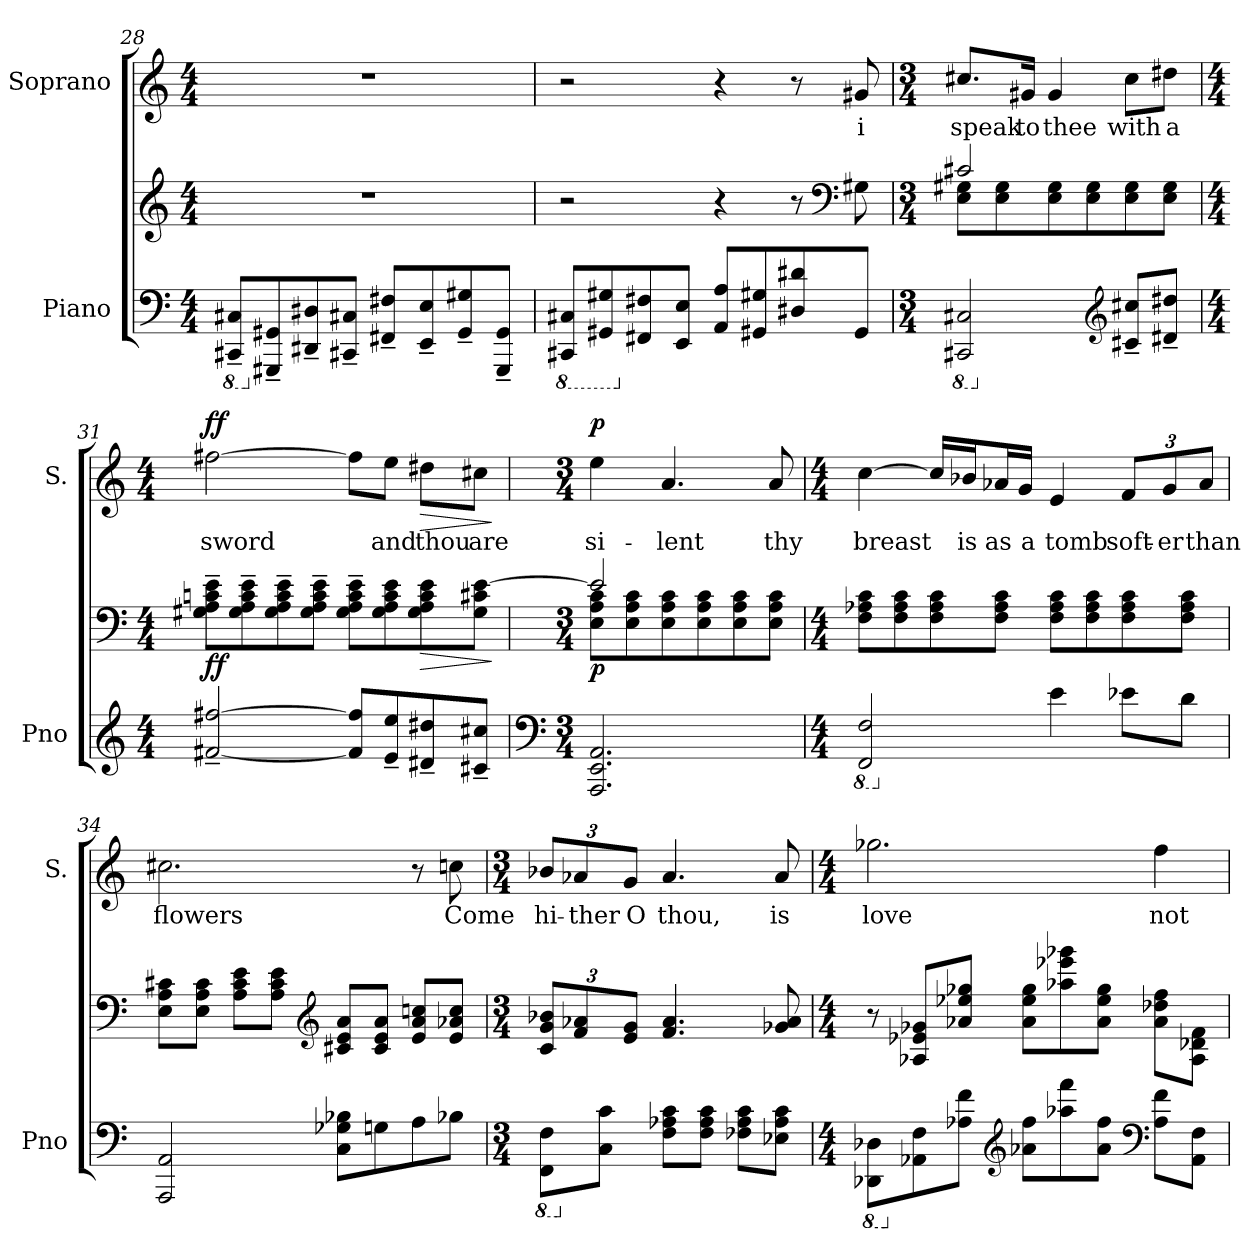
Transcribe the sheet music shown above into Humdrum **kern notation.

**kern	**kern	**dynam	**kern	**text	**dynam
*part2	*part2	*part2	*part1	*part1	*part1
*staff3	*staff2	*staff2/3	*staff1	*staff1	*staff1
*I"Piano	*	*	*I"Soprano	*	*
*I'Pno	*	*	*I'S.	*	*
*clefF4	*clefG2	*	*clefG2	*	*
*k[]	*k[]	*	*k[]	*	*
*C:	*C:	*	*C:	*	*
*M4/4	*M4/4	*	*M4/4	*	*
*8ba	*	*	*	*	*
=28	=28	=28	=28	=28	=28
8CC#X/~< 8CCC#X/~<L	1r	.	1r	.	.
*X8ba	*	*	*	*	*
8GG#X/~< 8GGG#X/~<	.	.	.	.	.
8D#X/~< 8DD#X/~<	.	.	.	.	.
8C#X/~< 8CC#X/~<J	.	.	.	.	.
8F#X/~< 8FF#X/~<L	.	.	.	.	.
8E/~< 8EE/~<	.	.	.	.	.
8G#X/~< 8GG#/~<	.	.	.	.	.
8GG#/~< 8GGG#/~<J	.	.	.	.	.
!!LO:LB:g=z
=29	=29	=29	=29	=29	=29
*8ba	*	*	*	*	*
8CC#X/ 8CCC#X/L	2r	.	2r	.	.
8GG#X/ 8GGG#X/	.	.	.	.	.
*X8ba	*	*	*	*	*
8F#X/ 8FF#X/	.	.	.	.	.
8E/ 8EE/J	.	.	.	.	.
8A/ 8AA/L	4r	.	4r	.	.
8G#X/ 8GG#X/	.	.	.	.	.
8d#X/ 8D#X/	8r	.	8r	.	.
*	*clefF4	*	*	*	*
!	!	!	!	!LO:LY:b	!
8GG#/J	8G#X\	.	8g#X/	i	.
=30	=30	=30	=30	=30	=30
*M3/4	*M3/4	*	*M3/4	*	*
*8ba	*	*	*	*	*
*	*^	*	*	*	*
!	!	!	!	!	!LO:LY:b	!
2CC#X/ 2CCC#X/	2c#X/	8G#X\ 8E\L	.	8.cc#X/L	speak	.
.	.	8G#\ 8E\	.	.	.	.
!	!	!	!	!	!LO:LY:b	!
.	.	.	.	16g#X/Jk	to	.
!	!	!	!	!	!LO:LY:b	!
.	.	8G#\ 8E\	.	4g#/	thee	.
.	.	8G#\ 8E\	.	.	.	.
*clefG2	*	*	*	*	*	*
*X8ba	*	*	*	*	*	*
!	!	!	!	!	!LO:LY:b	!
8cc#X/~< 8c#X/~<L	4ryy	8G#\ 8E\	.	8cc#\L	with	.
!	!	!	!	!	!LO:LY:b	!
8dd#X/~< 8d#X/~<J	.	8G#\ 8E\J	.	8dd#X\J	a	.
*	*v	*v	*	*	*	*
!!LO:PB:g=z
=31	=31	=31	=31	=31	=31
*M4/4	*M4/4	*	*M4/4	*	*
*	*^	*	*	*	*
!	!	!	!LO:DY:b	!	!LO:LY:b	!LO:DY:a
*	*v	*v	*	*	*	*
[2ff#X/~< [<2f#X/~<	8e\~> 8cn\~> 8A\~> 8G#X\~>L	ff	[>2ff#X\	sword	ff
.	8e\~> 8c\~> 8A\~> 8G#\~>	.	.	.	.
.	8e\~> 8c\~> 8A\~> 8G#\~>	.	.	.	.
.	8e\~> 8c\~> 8A\~> 8G#\~>J	.	.	.	.
8ff#/] 8f#/]L	8e\~> 8c\~> 8A\~> 8G#\~>L	.	8ff#\L]	.	.
!	!	!	!	!LO:LY:b	!
8ee/~< 8e/~<	8e\ 8c\ 8A\ 8G#\	.	8ee\J	and	.
!	!	!LO:HP:b	!	!	!
!	!	!	!	!LO:LY:b	!LO:HP:b
8dd#X/~< 8d#X/~<	8e\ 8c\ 8A\ 8G#\	>	8dd#X\L	thou	>
!	!	!	!	!LO:LY:b	!
8cc#X/~< 8c#X/~<J	[>8e\ 8c#X\ 8G#\J	.	8cc#X\J	are	.
.	.	]	.	.	]
=32	=32	=32	=32	=32	=32
*clefF4	*	*	*	*	*
*M3/4	*M3/4	*	*M3/4	*	*
*	*^	*	*	*	*
!	!	!	!LO:DY:b	!	!LO:LY:b	!LO:DY:a
2.AA/ 2.EE/ 2.AAA/	2e/]	8c\ 8A\ 8E\L	p	4ee\	si-	p
.	.	8c\ 8A\ 8E\	.	.	.	.
!	!	!	!	!	!LO:LY:b	!
.	.	8c\ 8A\ 8E\	.	4.a/	-lent	.
.	.	8c\ 8A\ 8E\	.	.	.	.
.	4ryy	8c\ 8A\ 8E\	.	.	.	.
!	!	!	!	!	!LO:LY:b	!
.	.	8c\ 8A\ 8E\J	.	8a/	thy	.
*	*v	*v	*	*	*	*
=33	=33	=33	=33	=33	=33
*M4/4	*M4/4	*	*M4/4	*	*
*8ba	*	*	*	*	*
*	*^	*	*	*	*
!	!	!	!	!	!LO:LY:b	!
*	*v	*v	*	*	*	*
2FF/ 2FFF/	8c\ 8A-X\ 8F\L	.	[>4cc\	breast	.
.	8c\ 8A-\ 8F\	.	.	.	.
.	8c\ 8A-\ 8F\	.	16cc/LL]	.	.
!	!	!	!	!LO:LY:b	!
.	.	.	16b-X/J	is	.
!	!	!	!	!LO:LY:b	!
.	8c\ 8A-\ 8F\J	.	16a-X/L	as	.
!	!	!	!	!LO:LY:b	!
.	.	.	16g/JJ	a	.
*X8ba	*	*	*	*	*
!	!	!	!	!LO:LY:b	!
4e\	8c\ 8A-\ 8F\L	.	4e/	tomb	.
.	8c\ 8A-\ 8F\	.	.	.	.
!	!	!	!	!LO:LY:b	!
8e-X\L	8c\ 8A-\ 8F\	.	12f/L	soft-	.
!	!	!	!	!LO:LY:b	!
.	.	.	12g/	-er	.
8d\J	8c\ 8A-\ 8F\J	.	.	.	.
!	!	!	!	!LO:LY:b	!
.	.	.	12a-/J	than	.
!!LO:LB:g=z
=34	=34	=34	=34	=34	=34
!	!	!	!	!LO:LY:b	!
2AA/ 2AAA/	8c#X\ 8A\ 8E\L	.	2.cc#X\	flowers	.
.	8c#\ 8A\ 8E\J	.	.	.	.
.	8e\ 8c#\ 8A\L	.	.	.	.
.	8e\ 8c#\ 8A\J	.	.	.	.
*	*clefG2	*	*	*	*
8B-X\ 8G-X\ 8C\L	8a/ 8e/ 8c#X/L	.	.	.	.
8Gn\	8a/ 8e/ 8c#/J	.	.	.	.
8A\	8ccn/ 8a/ 8e/L	.	8r	.	.
!	!	!	!	!LO:LY:b	!
8B-X\J	8cc/ 8a-X/ 8e/J	.	8ccn\	Come	.
=35	=35	=35	=35	=35	=35
*M3/4	*M3/4	*	*M3/4	*	*
*8ba	*	*	*	*	*
*	*Xbrackettup	*	*	*	*
!	!	!	!	!LO:LY:b	!
8FF\ 8FFF\L	12b-X/ 12g/ 12c/L	.	12b-X/L	hi-	.
!	!	!	!	!LO:LY:b	!
.	12a-X/ 12f/	.	12a-X/	-ther	.
*X8ba	*	*	*	*	*
8c\ 8C\J	.	.	.	.	.
!	!	!	!	!LO:LY:b	!
.	12g/ 12e/J	.	12g/J	O	.
!	!	!	!	!LO:LY:b	!
8c\ 8A-X\ 8F\L	4.a-/ 4.f/	.	4.a-/	thou,	.
8c\ 8A-\ 8F\J	.	.	.	.	.
8c\ 8A-\ 8F-X\L	.	.	.	.	.
!	!	!	!	!LO:LY:b	!
8c\ 8A-\ 8E-X\J	8a-/ 8g-X/	.	8a-/	is	.
=36	=36	=36	=36	=36	=36
*M4/4	*M4/4	*	*M4/4	*	*
*8ba	*	*	*	*	*
!	!	!	!	!LO:LY:b	!
8DD-X\ 8DDD-X\L	8r	.	2.gg-X\	love	.
*X8ba	*	*	*	*	*
8F\ 8AA-X\	8g-X/ 8e-X/ 8A-X/L	.	.	.	.
8f\ 8A-X\J	8gg-X/ 8ee-X/ 8a-X/J	.	.	.	.
*clefG2	*	*	*	*	*
8ff\ 8a-X\L	8gg-\> 8ee-\> 8a-\>L	.	.	.	.
8fff\ 8aa-X\	8ggg-X\> 8eee-X\> 8aa-X\>	.	.	.	.
8ff\ 8a-\J	8gg-\> 8ee-\> 8a-\>J	.	.	.	.
*clefF4	*	*	*	*	*
!	!	!	!	!LO:LY:b	!
8f\ 8A-\L	8ff\ 8dd-X\ 8a-\L	.	4ff\	not	.
8F\ 8AA-\J	8f\ 8d-X\ 8A-\J	.	.	.	.
=	=	=	=	=	=
*-	*-	*-	*-	*-	*-
